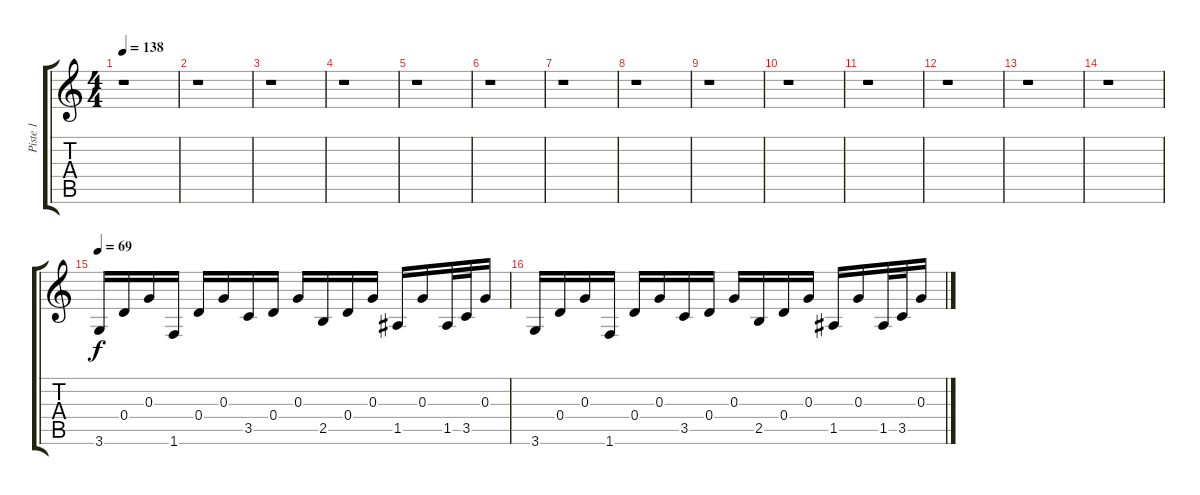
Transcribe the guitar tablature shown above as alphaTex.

\track ("Piste 1" "Piste 1") {instrument acousticguitarsteel}
\staff {score tabs}
\tuning (E4 B3 G3 D3 A2 E2) {hide}
\ts (4 4)
\tempo 138
\clef g2
\ks c
r.1{dy f} |
r.1 |
r.1 |
r.1 |
r.1 |
r.1 |
r.1 |
r.1 |
r.1 |
r.1 |
r.1 |
r.1 |
r.1 |
r.1 |
\tempo 69
3.6.16 0.4.16 0.3.16 1.6.16 0.4.16 0.3.16 3.5.16 0.4.16 0.3.16 2.5.16 0.4.16 0.3.16 1.5.16 0.3.16 1.5.32 3.5.32 0.3.16 |
3.6.16 0.4.16 0.3.16 1.6.16 0.4.16 0.3.16 3.5.16 0.4.16 0.3.16 2.5.16 0.4.16 0.3.16 1.5.16 0.3.16 1.5.32 3.5.32 0.3.16
